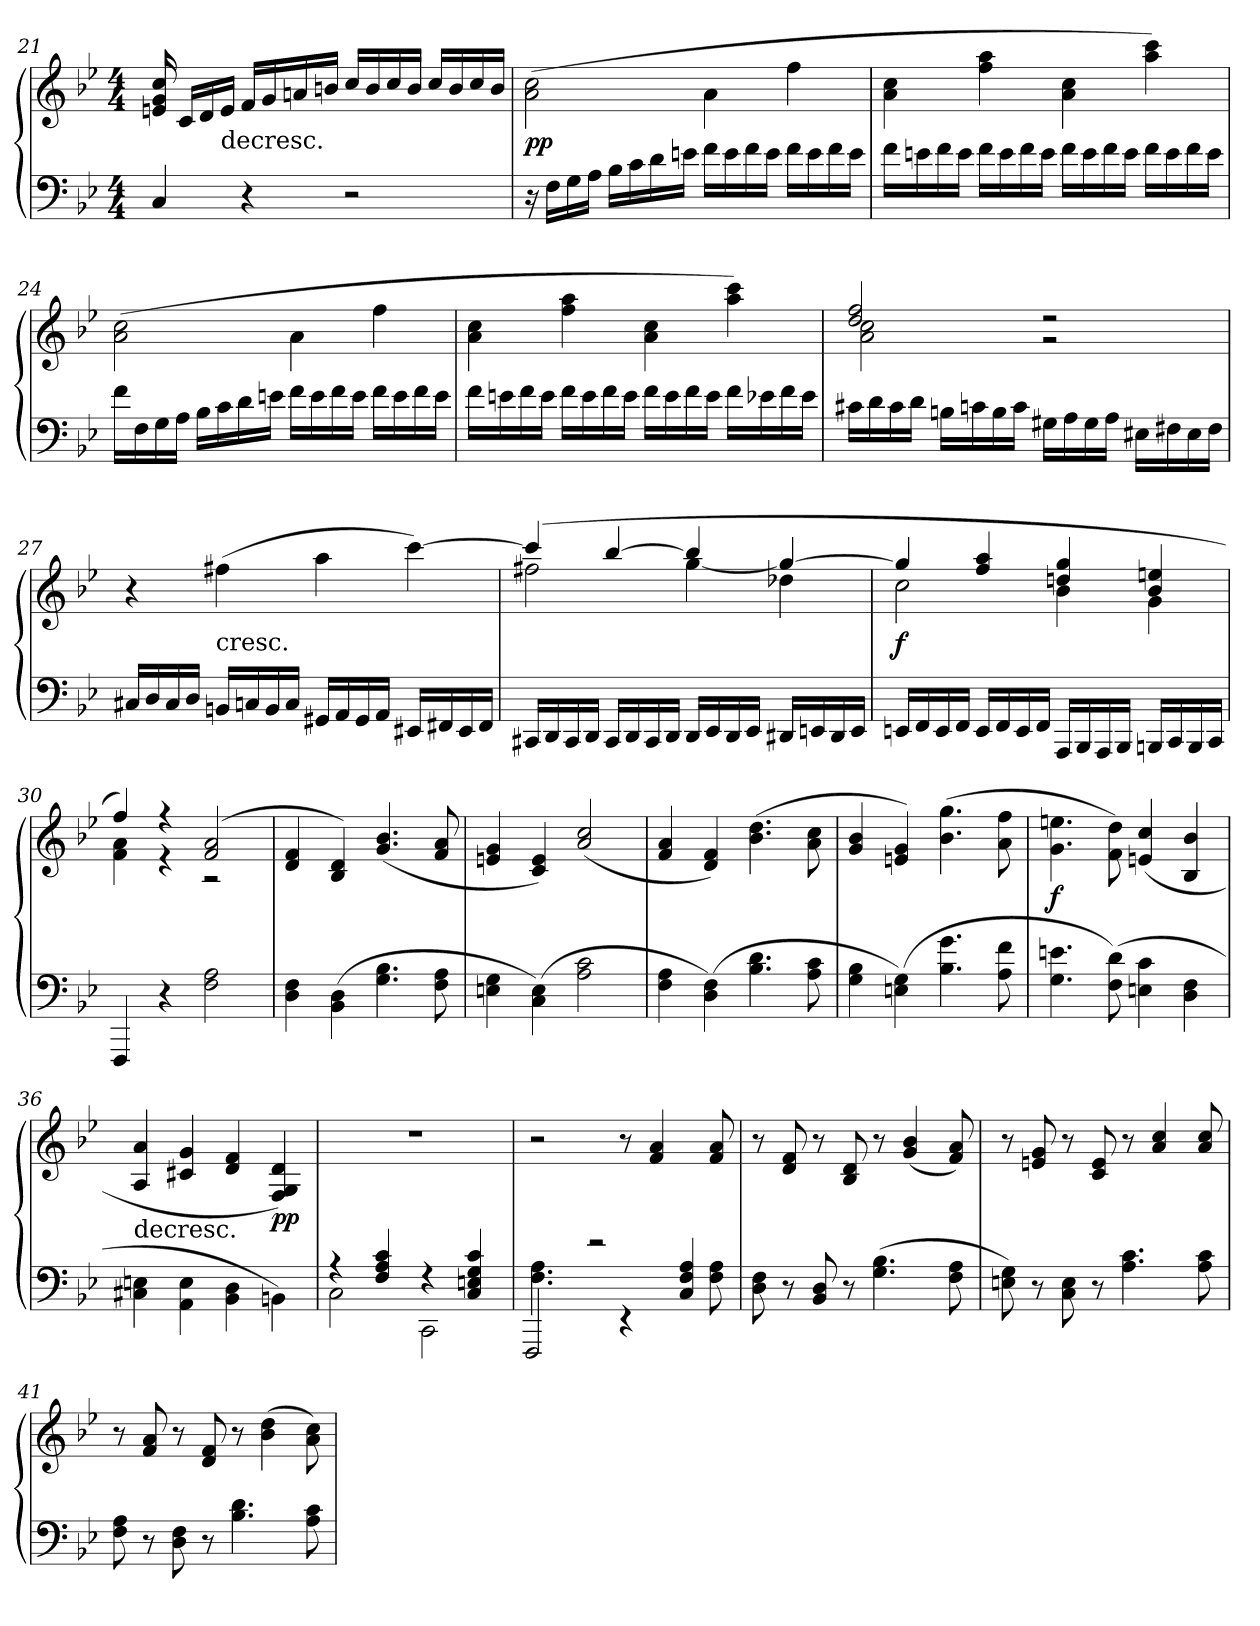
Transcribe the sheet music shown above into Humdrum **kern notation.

**kern	**kern	**dynam
*part1	*part1	*part1
*staff2	*staff1	*staff1/2
*clefF4	*clefG2	*
*k[b-e-]	*k[b-e-]	*
*B-:	*B-:	*
*M4/4	*M4/4	*
=21	=21	=21
4C/	16en/ 16g/ 16cc/	.
.	16c/LL	.
.	16d/	.
!	!LO:TX:c:t=decresc.	!
.	16e/JJ	.
4r	16f/LL	.
.	16g/	.
.	16an/	.
.	16bn/JJ	.
2r	16cc/LL	.
.	16b/	.
.	16cc/	.
.	16b/JJ	.
.	16cc/LL	.
.	16b/	.
.	16cc/	.
.	16b/JJ	.
=22	=22	=22
16r	(2a\ 2cc\	pp
16F\LL	.	.
16G\	.	.
16A\JJ	.	.
16B-\LL	.	.
16c\	.	.
16d\	.	.
16en\JJ	.	.
16f\LL	4a\	.
16e\	.	.
16f\	.	.
16e\JJ	.	.
16f\LL	4ff\	.
16e\	.	.
16f\	.	.
16e\JJ	.	.
=23	=23	=23
16f\LL	4a\ 4cc\	.
16en\	.	.
16f\	.	.
16e\JJ	.	.
16f\LL	4ff\ 4aa\	.
16e\	.	.
16f\	.	.
16e\JJ	.	.
16f\LL	4a\ 4cc\	.
16e\	.	.
16f\	.	.
16e\JJ	.	.
16f\LL	4aa\ 4ccc\)	.
16e\	.	.
16f\	.	.
16e\JJ	.	.
=24	=24	=24
16f\LL	(2a\ 2cc\	.
16F\	.	.
16G\	.	.
16A\JJ	.	.
16B-\LL	.	.
16c\	.	.
16d\	.	.
16en\JJ	.	.
16f\LL	4a\	.
16e\	.	.
16f\	.	.
16e\JJ	.	.
16f\LL	4ff\	.
16e\	.	.
16f\	.	.
16e\JJ	.	.
=25	=25	=25
16f\LL	4a\ 4cc\	.
16en\	.	.
16f\	.	.
16e\JJ	.	.
16f\LL	4ff\ 4aa\	.
16e\	.	.
16f\	.	.
16e\JJ	.	.
16f\LL	4a\ 4cc\	.
16e\	.	.
16f\	.	.
16e\JJ	.	.
16f\LL	4aa\ 4ccc\)	.
16e-X\	.	.
16f\	.	.
16e-\JJ	.	.
=26	=26	=26
*	*^	*
16c#X\LL	2dd/ 2ff/	2a\ 2cc\	.
16d\	.	.	.
16c#\	.	.	.
16d\JJ	.	.	.
16Bn\LL	.	.	.
16cn\	.	.	.
16B\	.	.	.
16c\JJ	.	.	.
16G#X\LL	2r	2r	.
16A\	.	.	.
16G#\	.	.	.
16A\JJ	.	.	.
16E#X\LL	.	.	.
16F#X\	.	.	.
16E#\	.	.	.
16F#\JJ	.	.	.
*	*v	*v	*
=27	=27	=27
16C#X/LL	4r	.
16D/	.	.
16C#/	.	.
16D/JJ	.	.
!	!LO:TX:c:t=cresc.	!
16BBn/LL	(4ff#X\	.
16Cn/	.	.
16BB/	.	.
16C/JJ	.	.
16GG#X/LL	4aa\	.
16AA/	.	.
16GG#/	.	.
16AA/JJ	.	.
16EE#X/LL	[4ccc\)	.
16FF#X/	.	.
16EE#/	.	.
16FF#/JJ	.	.
=28	=28	=28
*	*^	*
16CC#X/LL	(4ccc/]	2ff#X\	.
16DD/	.	.	.
16CC#/	.	.	.
16DD/JJ	.	.	.
16CC#/LL	[4bb-/	.	.
16DD/	.	.	.
16CC#/	.	.	.
16DD/JJ	.	.	.
16DD/LL	4bb-/]	[4gg\	.
16EE-/	.	.	.
16DD/	.	.	.
16EE-/JJ	.	.	.
16DD#X/LL	4gg/_	4dd-X\	.
16EEn/	.	.	.
16DD#/	.	.	.
16EE/JJ	.	.	.
=29	=29	=29	=29
16EEn/LL	4gg/]	2cc\	f
16FF/	.	.	.
16EE/	.	.	.
16FF/JJ	.	.	.
16EE/LL	4ff/ 4aa/	.	.
16FF/	.	.	.
16EE/	.	.	.
16FF/JJ	.	.	.
16AAA/LL	4ddn/ 4gg/	4b-\	.
16BBB-/	.	.	.
16AAA/	.	.	.
16BBB-/JJ	.	.	.
16BBBn/LL	4b-/ 4een/	4g\	.
16CC/	.	.	.
16BBB/	.	.	.
16CC/JJ	.	.	.
=30	=30	=30	=30
4FFF/	4ff/)	4f\ 4a\	.
4r	4r	4r	.
2F\ 2A\	(2f/ 2a/	2r	.
*	*v	*v	*
=31	=31	=31
4D\ 4F\	4d/ 4f/	.
(4BB-\ 4D\	4B-/ 4d/)	.
4.G\ 4.B-\	(4.g/ 4.b-/	.
8F\ 8A\	8f/ 8a/	.
=32	=32	=32
4En\ 4G\	4en/ 4g/	.
(4C\ 4E\)	4c/ 4e/)	.
2A\ 2c\	(2a/ 2cc/	.
=33	=33	=33
4F\ 4A\	4f/ 4a/	.
(4D\ 4F\)	4d/ 4f/)	.
4.B-\ 4.d\	(4.b-\ 4.dd\	.
8A\ 8c\	8a\ 8cc\	.
=34	=34	=34
4G\ 4B-\	4g/ 4b-/	.
(4En\ 4G\)	4en/ 4g/)	.
4.B-\ 4.g\	(4.b-\ 4.gg\	.
8A\ 8f\	8a\ 8ff\	.
=35	=35	=35
4.G\ 4.en\	4.g\ 4.een\	f
(8F\ 8d\)	8f\ 8dd\)	.
4En\ 4c\	(4en/ 4cc/	.
4D\ 4F\	4B-/ 4b-/	.
=36	=36	=36
!	!LO:TX:c:t=decresc.	!
4C#X\ 4En\	4A/ 4a/	.
4AA\ 4E\	4c#X/ 4g/	.
4BB-\ 4D\	4d/ 4f/	.
4BBn\)	4F/ 4G/ 4d/)	pp
=37	=37	=37
*^	*	*
4r	2C\	1r	.
4F/ 4A/ 4c/	.	.	.
4r	2CC\	.	.
4C/ 4En/ 4G/ 4c/	.	.	.
=38	=38	=38	=38
4.F\ 4.A\	2FFF/	2r	.
2r	.	.	.
.	4r	8r	.
.	.	4f/ 4a/	.
.	4C/ 4F/ 4A/	.	.
8F\ 8A\	.	8f/ 8a/	.
*v	*v	*	*
=39	=39	=39
8D\ 8F\	8r	.
8r	8d/ 8f/	.
8BB-/ 8D/	8r	.
8r	8B-/ 8d/	.
(4.G\ 4.B-\	8r	.
.	(4g/ 4b-/	.
8F\ 8A\	8f/ 8a/)	.
=40	=40	=40
8En\ 8G\)	8r	.
8r	8en/ 8g/	.
8C\ 8E\	8r	.
8r	8c/ 8e/	.
4.A\ 4.c\	8r	.
.	4a/ 4cc/	.
8A\ 8c\	8a/ 8cc/	.
=41	=41	=41
8F\ 8A\	8r	.
8r	8f/ 8a/	.
8D\ 8F\	8r	.
8r	8d/ 8f/	.
4.B-\ 4.d\	8r	.
.	(4b-\ 4dd\	.
8A\ 8c\	8a\ 8cc\)	.
=	=	=
*-	*-	*-
